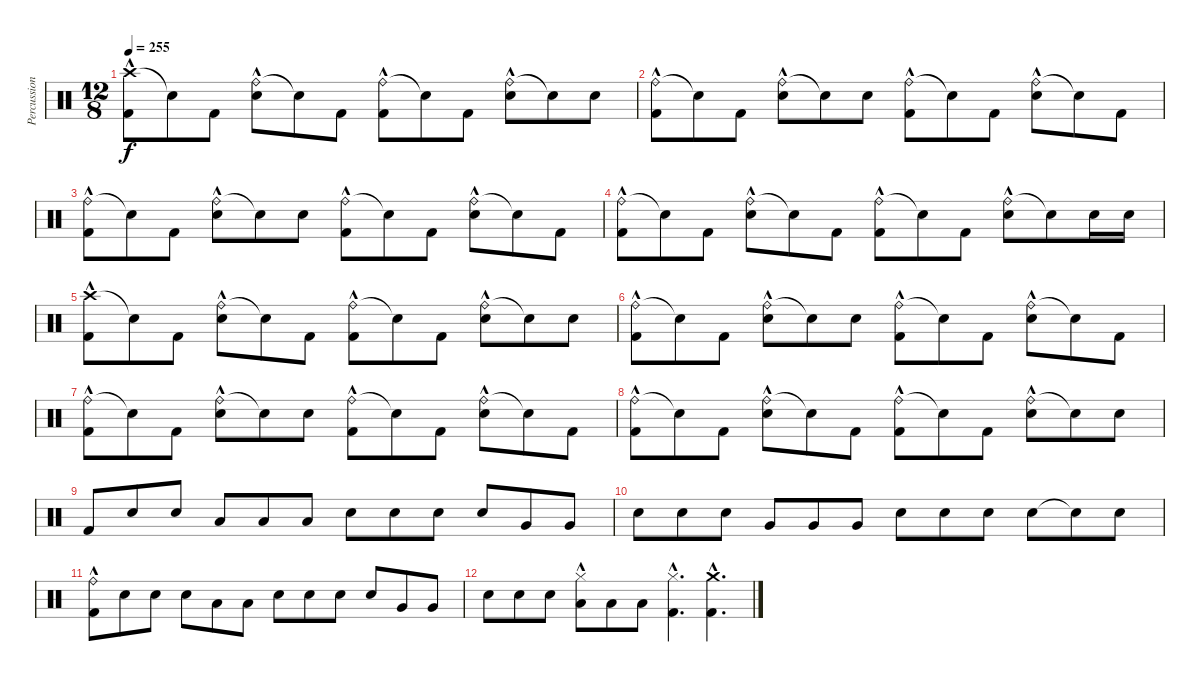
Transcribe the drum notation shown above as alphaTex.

\track ("Percussions" "Percussion") {instrument percussion}
\staff {score}
\articulation defaults
\ts (12 8)
\tempo 255
\clef neutral
\ks c
("Crash high (hit)"{hac} "Kick (hit) 2").8{dy f} "Snare (hit)"{t}.8 "Kick (hit) 2".8 ("Ride (bell)"{hac} "Electric Snare (hit)").8 "Snare (hit)"{t}.8 "Kick (hit) 2".8 ("Ride (bell)"{hac} "Kick (hit) 2").8 "Snare (hit)"{t}.8 "Kick (hit) 2".8 ("Ride (bell)"{hac} "Electric Snare (hit)").8 "Snare (hit)"{t}.8 "Electric Snare (hit)".8 |
("Ride (bell)"{hac} "Kick (hit) 2").8 "Snare (hit)"{t}.8 "Kick (hit) 2".8 ("Ride (bell)"{hac} "Electric Snare (hit)").8 "Snare (hit)"{t}.8 "Electric Snare (hit)".8 ("Ride (bell)"{hac} "Kick (hit) 2").8 "Snare (hit)"{t}.8 "Kick (hit) 2".8 ("Ride (bell)"{hac} "Electric Snare (hit)").8 "Snare (hit)"{t}.8 "Kick (hit) 2".8 |
("Ride (bell)"{hac} "Kick (hit) 2").8 "Snare (hit)"{t}.8 "Kick (hit) 2".8 ("Ride (bell)"{hac} "Electric Snare (hit)").8 "Snare (hit)"{t}.8 "Electric Snare (hit)".8 ("Ride (bell)"{hac} "Kick (hit) 2").8 "Snare (hit)"{t}.8 "Kick (hit) 2".8 ("Ride (bell)"{hac} "Electric Snare (hit)").8 "Snare (hit)"{t}.8 "Kick (hit) 2".8 |
("Ride (bell)"{hac} "Kick (hit) 2").8 "Snare (hit)"{t}.8 "Kick (hit) 2".8 ("Ride (bell)"{hac} "Electric Snare (hit)").8 "Snare (hit)"{t}.8 "Kick (hit) 2".8 ("Ride (bell)"{hac} "Kick (hit) 2").8 "Snare (hit)"{t}.8 "Kick (hit) 2".8 ("Ride (bell)"{hac} "Electric Snare (hit)").8 "Snare (hit)"{t}.8 "Electric Snare (hit)".16 "Electric Snare (hit)".16 |
("Crash high (hit)"{hac} "Kick (hit) 2").8 "Snare (hit)"{t}.8 "Kick (hit) 2".8 ("Ride (bell)"{hac} "Electric Snare (hit)").8 "Snare (hit)"{t}.8 "Kick (hit) 2".8 ("Ride (bell)"{hac} "Kick (hit) 2").8 "Snare (hit)"{t}.8 "Kick (hit) 2".8 ("Ride (bell)"{hac} "Electric Snare (hit)").8 "Snare (hit)"{t}.8 "Electric Snare (hit)".8 |
("Ride (bell)"{hac} "Kick (hit) 2").8 "Snare (hit)"{t}.8 "Kick (hit) 2".8 ("Ride (bell)"{hac} "Electric Snare (hit)").8 "Snare (hit)"{t}.8 "Electric Snare (hit)".8 ("Ride (bell)"{hac} "Kick (hit) 2").8 "Snare (hit)"{t}.8 "Kick (hit) 2".8 ("Ride (bell)"{hac} "Electric Snare (hit)").8 "Snare (hit)"{t}.8 "Kick (hit) 2".8 |
("Ride (bell)"{hac} "Kick (hit) 2").8 "Snare (hit)"{t}.8 "Kick (hit) 2".8 ("Ride (bell)"{hac} "Electric Snare (hit)").8 "Snare (hit)"{t}.8 "Electric Snare (hit)".8 ("Ride (bell)"{hac} "Kick (hit) 2").8 "Snare (hit)"{t}.8 "Kick (hit) 2".8 ("Ride (bell)"{hac} "Electric Snare (hit)").8 "Snare (hit)"{t}.8 "Kick (hit) 2".8 |
("Ride (bell)"{hac} "Kick (hit) 2").8 "Snare (hit)"{t}.8 "Kick (hit) 2".8 ("Ride (bell)"{hac} "Electric Snare (hit)").8 "Snare (hit)"{t}.8 "Kick (hit) 2".8 ("Ride (bell)"{hac} "Kick (hit) 2").8 "Snare (hit)"{t}.8 "Kick (hit) 2".8 ("Ride (bell)"{hac} "Electric Snare (hit)").8 "Snare (hit)"{t}.8 "Electric Snare (hit)".8 |
"Kick (hit) 2".8 "Electric Snare (hit)".8 "Electric Snare (hit)".8 "Low Tom (hit)".8 "Low Tom (hit)".8 "Low Tom (hit)".8 "Electric Snare (hit)".8 "Electric Snare (hit)".8 "Electric Snare (hit)".8 "Electric Snare (hit)".8 "Very Low Tom (hit)".8 "Very Low Tom (hit)".8 |
"Electric Snare (hit)".8 "Electric Snare (hit)".8 "Electric Snare (hit)".8 "Very Low Tom (hit)".8 "Very Low Tom (hit)".8 "Very Low Tom (hit)".8 "Electric Snare (hit)".8 "Electric Snare (hit)".8 "Electric Snare (hit)".8 "Electric Snare (hit)".8 "Snare (hit)"{t}.8 "Electric Snare (hit)".8 |
("Ride (bell)"{hac} "Kick (hit) 2").8 "Electric Snare (hit)".8 "Electric Snare (hit)".8 "Electric Snare (hit)".8 "Low Tom (hit)".8 "Low Tom (hit)".8 "Electric Snare (hit)".8 "Electric Snare (hit)".8 "Electric Snare (hit)".8 "Electric Snare (hit)".8 "Very Low Tom (hit)".8 "Very Low Tom (hit)".8 |
"Electric Snare (hit)".8 "Electric Snare (hit)".8 "Electric Snare (hit)".8 ("Hi-Hat (closed)"{hac} "Low Tom (hit)").8 "Low Tom (hit)".8 "Low Tom (hit)".8 ("Hi-Hat (closed)"{hac} "Kick (hit) 2"{hac}).4{d} ("Crash medium (hit)" "Kick (hit) 2"{hac}).4{d}
